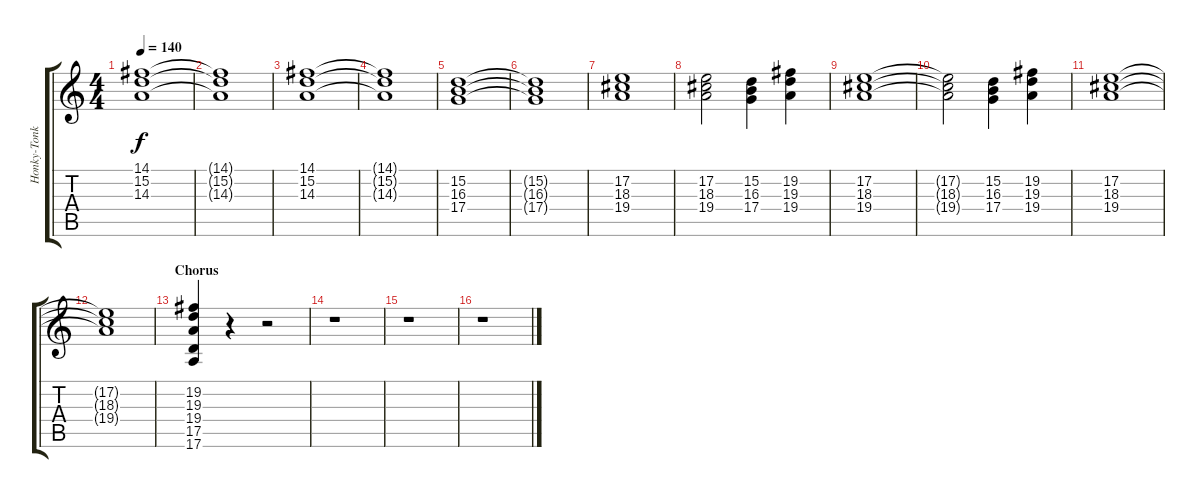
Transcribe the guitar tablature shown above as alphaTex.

\track ("Honky-Tonk Piano" "Honky-Tonk") {instrument honkytonkpiano}
\staff {score tabs}
\tuning (E4 B3 G3 D3 A2 E2) {hide}
\ts (4 4)
\tempo 140
\clef g2
\ks c
(14.1 15.2 14.3).1{dy f} |
(14.1{t} 15.2{t} 14.3{t}).1 |
(14.1 15.2 14.3).1 |
(14.1{t} 15.2{t} 14.3{t}).1 |
(15.2 16.3 17.4).1 |
(15.2{t} 16.3{t} 17.4{t}).1 |
(17.2 18.3 19.4).1 |
(17.2 18.3 19.4).2 (15.2 16.3 17.4).4 (19.2 19.3 19.4).4 |
(17.2 18.3 19.4).1 |
(17.2{t} 18.3{t} 19.4{t}).2 (15.2 16.3 17.4).4 (19.2 19.3 19.4).4 |
(17.2 18.3 19.4).1 |
(17.2{t} 18.3{t} 19.4{t}).1 |
\section ("" "Chorus")
(19.2 19.3 19.4 17.5 17.6).4 r.4 r.2 |
r.1 |
r.1 |
r.1
